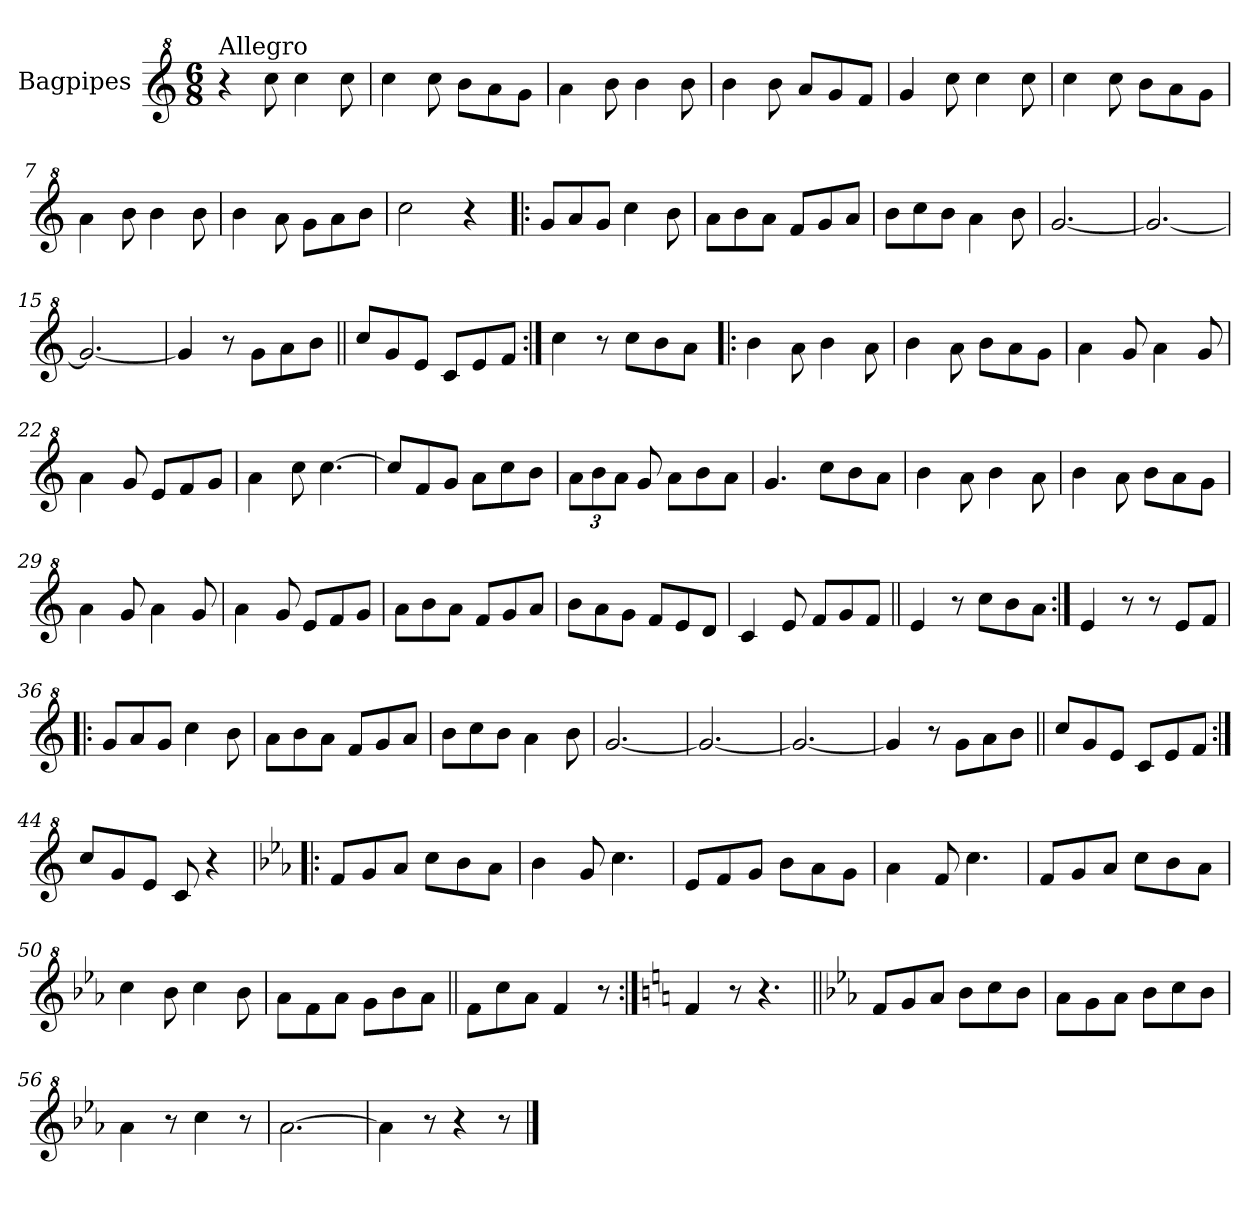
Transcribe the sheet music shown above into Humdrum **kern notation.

**kern
*part1
*staff1
*I"Bagpipes
*I'Bag
*clefG^2
*k[]
*C:
*M6/8
=1
!LO:TX:a:t=Allegro
4r
8ccc\
4ccc\
8ccc\
=2
4ccc\
8ccc\
8bb\L
8aa\
8gg\J
=3
4aa\
8bb\
4bb\
8bb\
=4
4bb\
8bb\
8aa/L
8gg/
8ff/J
=5
4gg/
8ccc\
4ccc\
8ccc\
=6
4ccc\
8ccc\
8bb\L
8aa\
8gg\J
=7
4aa\
8bb\
4bb\
8bb\
=8
4bb\
8aa\
8gg\L
8aa\
8bb\J
!!LO:LB:g=z
=9
2ccc\
4r
=10!|:
8gg/L
8aa/
8gg/J
4ccc\
8bb\
=11
8aa\L
8bb\
8aa\J
8ff/L
8gg/
8aa/J
=12
8bb\L
8ccc\
8bb\J
4aa\
8bb\
=13
[2.gg/
=14
2.gg/_
=15
2.gg/_
=16
4gg/]
8r
8gg\L
8aa\
8bb\J
=17||
8ccc/L
8gg/
8ee/J
8cc/L
8ee/
8ff/J
!!LO:LB:g=z
=18:|!
4ccc\
8r
8ccc\L
8bb\
8aa\J
=19!|:
4bb\
8aa\
4bb\
8aa\
=20
4bb\
8aa\
8bb\L
8aa\
8gg\J
=21
4aa\
8gg/
4aa\
8gg/
=22
4aa\
8gg/
8ee/L
8ff/
8gg/J
=23
4aa\
8ccc\
[4.ccc\
=24
8ccc/L]
8ff/
8gg/J
8aa\L
8ccc\
8bb\J
!!LO:LB:g=z
=25
*Xbrackettup
12aa\L
12bb\
12aa\J
8gg/
8aa\L
8bb\
8aa\J
=26
4.gg/
8ccc\L
8bb\
8aa\J
=27
4bb\
8aa\
4bb\
8aa\
=28
4bb\
8aa\
8bb\L
8aa\
8gg\J
=29
4aa\
8gg/
4aa\
8gg/
=30
4aa\
8gg/
8ee/L
8ff/
8gg/J
=31
8aa\L
8bb\
8aa\J
8ff/L
8gg/
8aa/J
!!LO:LB:g=z
=32
8bb\L
8aa\
8gg\J
8ff/L
8ee/
8dd/J
=33
4cc/
8ee/
8ff/L
8gg/
8ff/J
=34||
4ee/
8r
8ccc\L
8bb\
8aa\J
=35:|!
4ee/
8r
8r
8ee/L
8ff/J
=36!|:
8gg/L
8aa/
8gg/J
4ccc\
8bb\
=37
8aa\L
8bb\
8aa\J
8ff/L
8gg/
8aa/J
=38
8bb\L
8ccc\
8bb\J
4aa\
8bb\
!!LO:LB:g=z
=39
[2.gg/
=40
2.gg/_
=41
2.gg/_
=42
4gg/]
8r
8gg\L
8aa\
8bb\J
=43||
8ccc/L
8gg/
8ee/J
8cc/L
8ee/
8ff/J
=44:|!
8ccc/L
8gg/
8ee/J
8cc/
4r
=45!|:
*k[b-e-a-]
*E-:
8ff/L
8gg/
8aa-/J
8ccc\L
8bb-\
8aa-\J
=46
4bb-\
8gg/
4.ccc\
!!LO:LB:g=z
=47
8ee-/L
8ff/
8gg/J
8bb-\L
8aa-\
8gg\J
=48
4aa-\
8ff/
4.ccc\
=49
8ff/L
8gg/
8aa-/J
8ccc\L
8bb-\
8aa-\J
=50
4ccc\
8bb-\
4ccc\
8bb-\
=51
8aa-\L
8ff\
8aa-\J
8gg\L
8bb-\
8aa-\J
=52||
8ff\L
8ccc\
8aa-\J
4ff/
8r
=53:|!
*k[]
*C:
4ff/
8r
4.r
!!LO:LB:g=z
=54||
*k[b-e-a-]
*E-:
8ff/L
8gg/
8aa-/J
8bb-\L
8ccc\
8bb-\J
=55
8aa-\L
8gg\
8aa-\J
8bb-\L
8ccc\
8bb-\J
=56
4aa-\
8r
4ccc\
8r
=57
[2.aa-\
=58
4aa-\]
8r
4r
8r
==
*-
